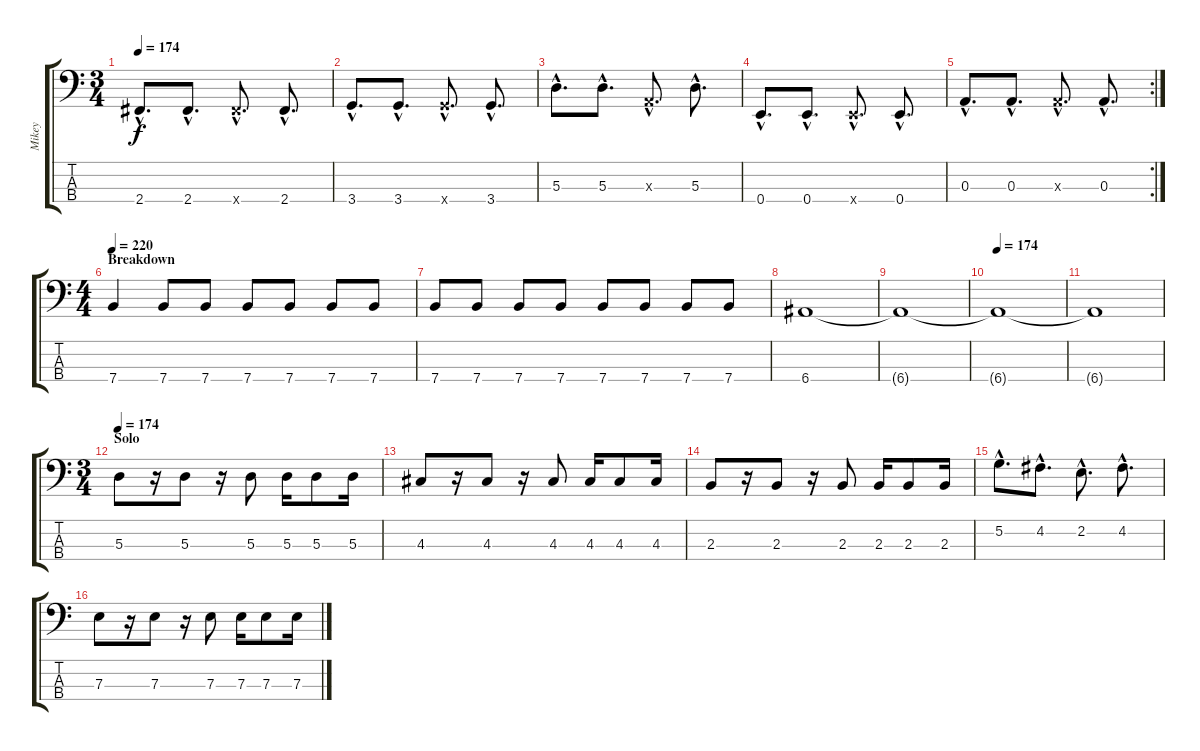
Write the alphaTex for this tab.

\track ("Mikey" "Mikey") {instrument electricbassfinger}
\staff {score tabs}
\tuning (G2 D2 A1 E1) {hide}
\ts (3 4)
\tempo 174
\clef f4
\ks c
2.4{hac}.8{d dy f} 2.4{hac}.8{d} 2.4{hac x}.8{d} 2.4{hac}.8{d} |
3.4{hac}.8{d} 3.4{hac}.8{d} 3.4{hac x}.8{d} 3.4{hac}.8{d} |
5.3{hac}.8{d} 5.3{hac}.8{d} 0.3{hac x}.8{d} 5.3{hac}.8{d} |
0.4{hac}.8{d} 0.4{hac}.8{d} 0.4{hac x}.8{d} 0.4{hac}.8{d} |
\rc 2
0.3{hac}.8{d} 0.3{hac}.8{d} 0.3{hac x}.8{d} 0.3{hac}.8{d} |
\ts (4 4)
\section ("" "Breakdown")
\tempo 220
7.4.4 7.4.8 7.4.8 7.4.8 7.4.8 7.4.8 7.4.8 |
7.4.8 7.4.8 7.4.8 7.4.8 7.4.8 7.4.8 7.4.8 7.4.8 |
6.4.1 |
6.4{t}.1 |
\tempo 174
6.4{t}.1 |
6.4{t}.1 |
\ts (3 4)
\section ("" "Solo")
\tempo 174
5.3.8 r.16 5.3.8 r.16 5.3.8 5.3.16 5.3.8 5.3.16 |
4.3.8 r.16 4.3.8 r.16 4.3.8 4.3.16 4.3.8 4.3.16 |
2.3.8 r.16 2.3.8 r.16 2.3.8 2.3.16 2.3.8 2.3.16 |
5.2{hac}.8{d} 4.2{hac}.8{d} 2.2{hac}.8{d} 4.2{hac}.8{d} |
7.3.8 r.16 7.3.8 r.16 7.3.8 7.3.16 7.3.8 7.3.16
